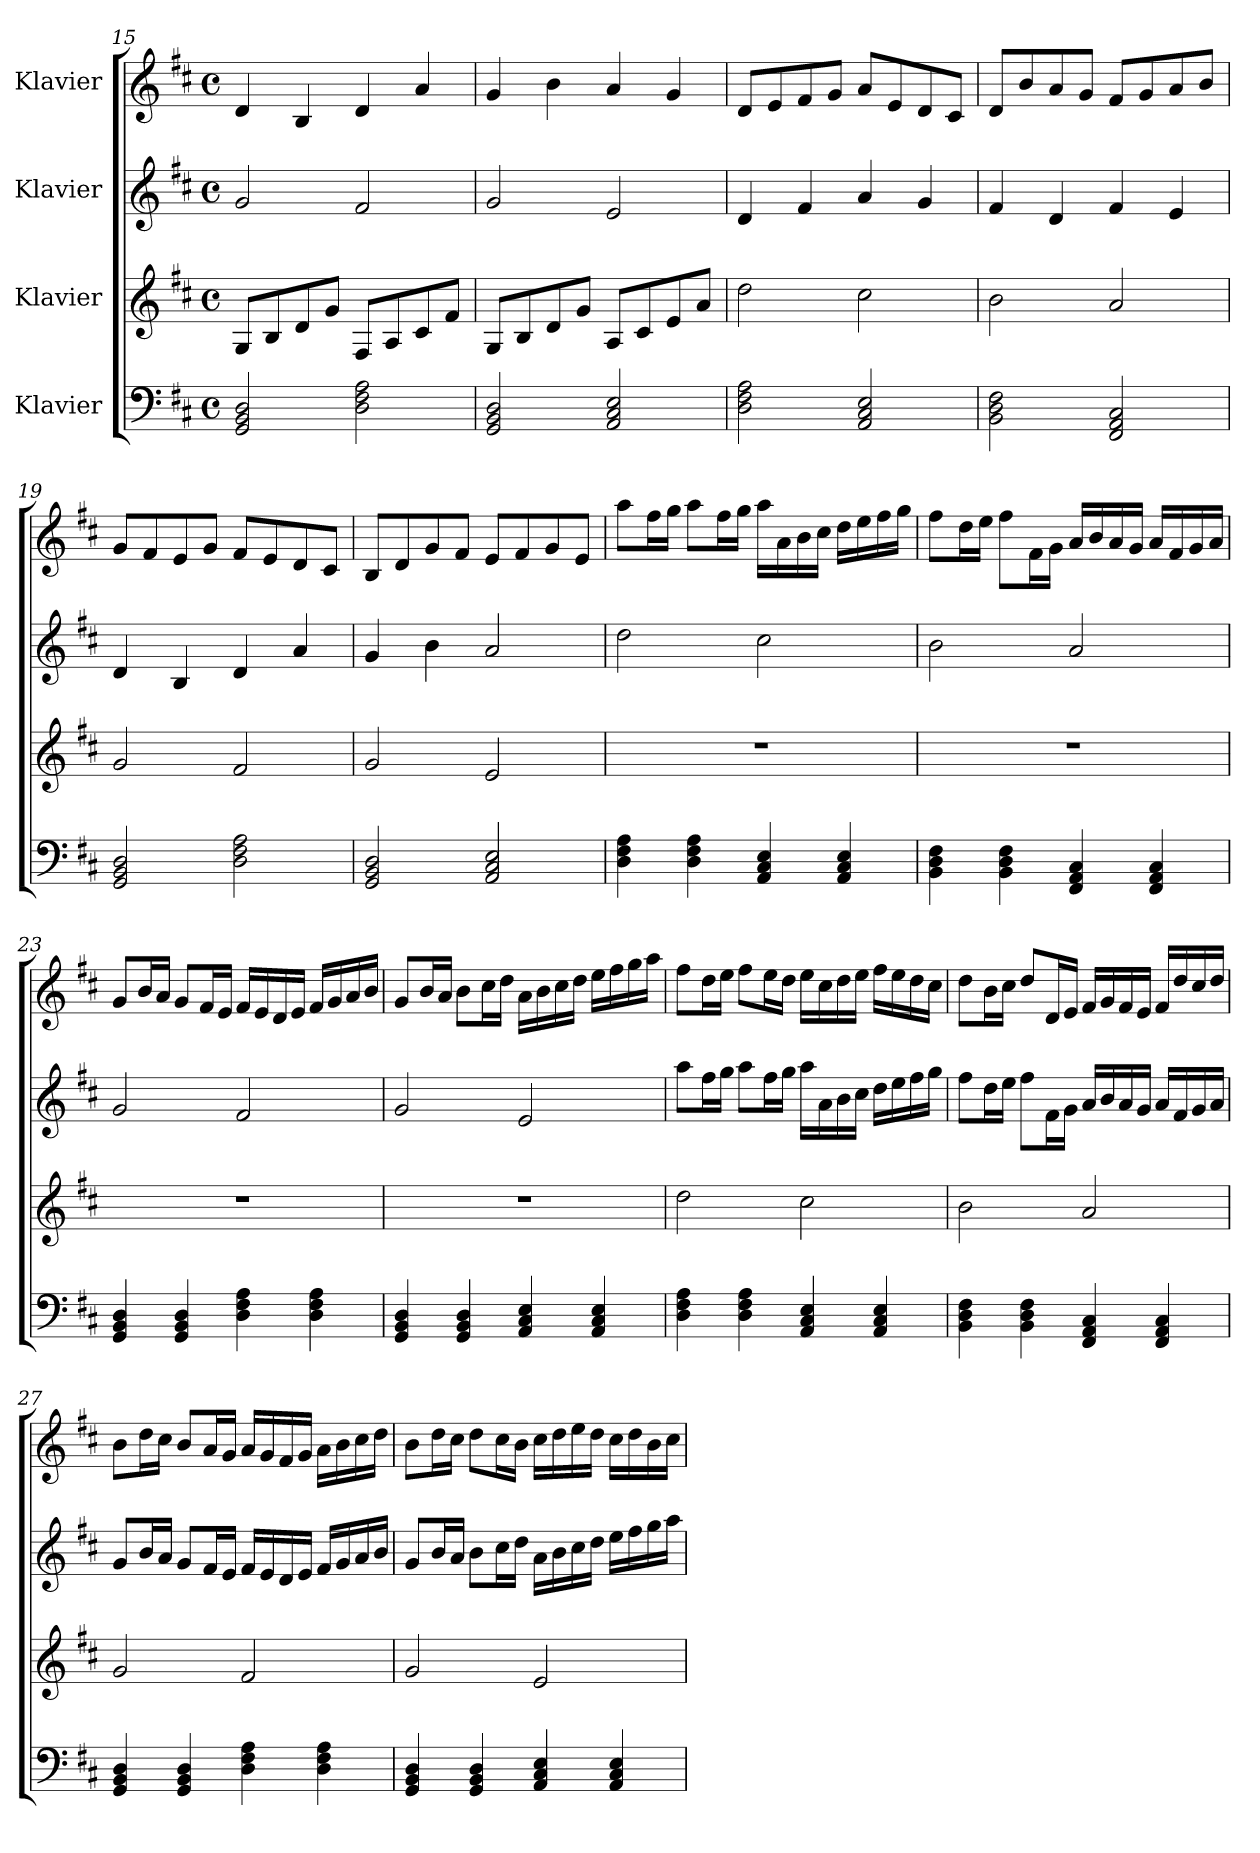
**kern	**kern	**kern	**kern
*part4	*part3	*part2	*part1
*staff4	*staff3	*staff2	*staff1
*I"Klavier	*I"Klavier	*I"Klavier	*I"Klavier
*clefF4	*clefG2	*clefG2	*clefG2
*k[f#c#]	*k[f#c#]	*k[f#c#]	*k[f#c#]
*M4/4	*M4/4	*M4/4	*M4/4
*met(c)	*met(c)	*met(c)	*met(c)
=15	=15	=15	=15
2GG/ 2BB/ 2D/	8G/L	2g/	4d/
.	8B/	.	.
.	8d/	.	4B/
.	8g/J	.	.
2D\ 2F#\ 2A\	8F#/L	2f#/	4d/
.	8A/	.	.
.	8c#/	.	4a/
.	8f#/J	.	.
=16	=16	=16	=16
2GG/ 2BB/ 2D/	8G/L	2g/	4g/
.	8B/	.	.
.	8d/	.	4b\
.	8g/J	.	.
2AA/ 2C#/ 2E/	8A/L	2e/	4a/
.	8c#/	.	.
.	8e/	.	4g/
.	8a/J	.	.
=17	=17	=17	=17
2D\ 2F#\ 2A\	2dd\	4d/	8d/L
.	.	.	8e/
.	.	4f#/	8f#/
.	.	.	8g/J
2AA/ 2C#/ 2E/	2cc#\	4a/	8a/L
.	.	.	8e/
.	.	4g/	8d/
.	.	.	8c#/J
=18	=18	=18	=18
2BB\ 2D\ 2F#\	2b\	4f#/	8d/L
.	.	.	8b/
.	.	4d/	8a/
.	.	.	8g/J
2FF#/ 2AA/ 2C#/	2a/	4f#/	8f#/L
.	.	.	8g/
.	.	4e/	8a/
.	.	.	8b/J
!!LO:LB:g=z
=19	=19	=19	=19
2GG/ 2BB/ 2D/	2g/	4d/	8g/L
.	.	.	8f#/
.	.	4B/	8e/
.	.	.	8g/J
2D\ 2F#\ 2A\	2f#/	4d/	8f#/L
.	.	.	8e/
.	.	4a/	8d/
.	.	.	8c#/J
=20	=20	=20	=20
2GG/ 2BB/ 2D/	2g/	4g/	8B/L
.	.	.	8d/
.	.	4b\	8g/
.	.	.	8f#/J
2AA/ 2C#/ 2E/	2e/	2a/	8e/L
.	.	.	8f#/
.	.	.	8g/
.	.	.	8e/J
!!LO:LB:g=z
=21	=21	=21	=21
4D\ 4F#\ 4A\	1r	2dd\	8aa\L
.	.	.	16ff#\L
.	.	.	16gg\JJ
4D\ 4F#\ 4A\	.	.	8aa\L
.	.	.	16ff#\L
.	.	.	16gg\JJ
4AA/ 4C#/ 4E/	.	2cc#\	16aa\LL
.	.	.	16a\
.	.	.	16b\
.	.	.	16cc#\JJ
4AA/ 4C#/ 4E/	.	.	16dd\LL
.	.	.	16ee\
.	.	.	16ff#\
.	.	.	16gg\JJ
=22	=22	=22	=22
4BB\ 4D\ 4F#\	1r	2b\	8ff#\L
.	.	.	16dd\L
.	.	.	16ee\JJ
4BB\ 4D\ 4F#\	.	.	8ff#\L
.	.	.	16f#\L
.	.	.	16g\JJ
4FF#/ 4AA/ 4C#/	.	2a/	16a/LL
.	.	.	16b/
.	.	.	16a/
.	.	.	16g/JJ
4FF#/ 4AA/ 4C#/	.	.	16a/LL
.	.	.	16f#/
.	.	.	16g/
.	.	.	16a/JJ
=23	=23	=23	=23
4GG/ 4BB/ 4D/	1r	2g/	8g/L
.	.	.	16b/L
.	.	.	16a/JJ
4GG/ 4BB/ 4D/	.	.	8g/L
.	.	.	16f#/L
.	.	.	16e/JJ
4D\ 4F#\ 4A\	.	2f#/	16f#/LL
.	.	.	16e/
.	.	.	16d/
.	.	.	16e/JJ
4D\ 4F#\ 4A\	.	.	16f#/LL
.	.	.	16g/
.	.	.	16a/
.	.	.	16b/JJ
!!LO:PB:g=z
=24	=24	=24	=24
4GG/ 4BB/ 4D/	1r	2g/	8g/L
.	.	.	16b/L
.	.	.	16a/JJ
4GG/ 4BB/ 4D/	.	.	8b\L
.	.	.	16cc#\L
.	.	.	16dd\JJ
4AA/ 4C#/ 4E/	.	2e/	16a\LL
.	.	.	16b\
.	.	.	16cc#\
.	.	.	16dd\JJ
4AA/ 4C#/ 4E/	.	.	16ee\LL
.	.	.	16ff#\
.	.	.	16gg\
.	.	.	16aa\JJ
=25	=25	=25	=25
4D\ 4F#\ 4A\	2dd\	8aa\L	8ff#\L
.	.	16ff#\L	16dd\L
.	.	16gg\JJ	16ee\JJ
4D\ 4F#\ 4A\	.	8aa\L	8ff#\L
.	.	16ff#\L	16ee\L
.	.	16gg\JJ	16dd\JJ
4AA/ 4C#/ 4E/	2cc#\	16aa\LL	16ee\LL
.	.	16a\	16cc#\
.	.	16b\	16dd\
.	.	16cc#\JJ	16ee\JJ
4AA/ 4C#/ 4E/	.	16dd\LL	16ff#\LL
.	.	16ee\	16ee\
.	.	16ff#\	16dd\
.	.	16gg\JJ	16cc#\JJ
=26	=26	=26	=26
4BB\ 4D\ 4F#\	2b\	8ff#\L	8dd\L
.	.	16dd\L	16b\L
.	.	16ee\JJ	16cc#\JJ
4BB\ 4D\ 4F#\	.	8ff#\L	8dd/L
.	.	16f#\L	16d/L
.	.	16g\JJ	16e/JJ
4FF#/ 4AA/ 4C#/	2a/	16a/LL	16f#/LL
.	.	16b/	16g/
.	.	16a/	16f#/
.	.	16g/JJ	16e/JJ
4FF#/ 4AA/ 4C#/	.	16a/LL	16f#/LL
.	.	16f#/	16dd/
.	.	16g/	16cc#/
.	.	16a/JJ	16dd/JJ
!!LO:LB:g=z
=27	=27	=27	=27
4GG/ 4BB/ 4D/	2g/	8g/L	8b\L
.	.	16b/L	16dd\L
.	.	16a/JJ	16cc#\JJ
4GG/ 4BB/ 4D/	.	8g/L	8b/L
.	.	16f#/L	16a/L
.	.	16e/JJ	16g/JJ
4D\ 4F#\ 4A\	2f#/	16f#/LL	16a/LL
.	.	16e/	16g/
.	.	16d/	16f#/
.	.	16e/JJ	16g/JJ
4D\ 4F#\ 4A\	.	16f#/LL	16a\LL
.	.	16g/	16b\
.	.	16a/	16cc#\
.	.	16b/JJ	16dd\JJ
=28	=28	=28	=28
4GG/ 4BB/ 4D/	2g/	8g/L	8b\L
.	.	16b/L	16dd\L
.	.	16a/JJ	16cc#\JJ
4GG/ 4BB/ 4D/	.	8b\L	8dd\L
.	.	16cc#\L	16cc#\L
.	.	16dd\JJ	16b\JJ
4AA/ 4C#/ 4E/	2e/	16a\LL	16cc#\LL
.	.	16b\	16dd\
.	.	16cc#\	16ee\
.	.	16dd\JJ	16dd\JJ
4AA/ 4C#/ 4E/	.	16ee\LL	16cc#\LL
.	.	16ff#\	16dd\
.	.	16gg\	16b\
.	.	16aa\JJ	16cc#\JJ
=	=	=	=
*-	*-	*-	*-
